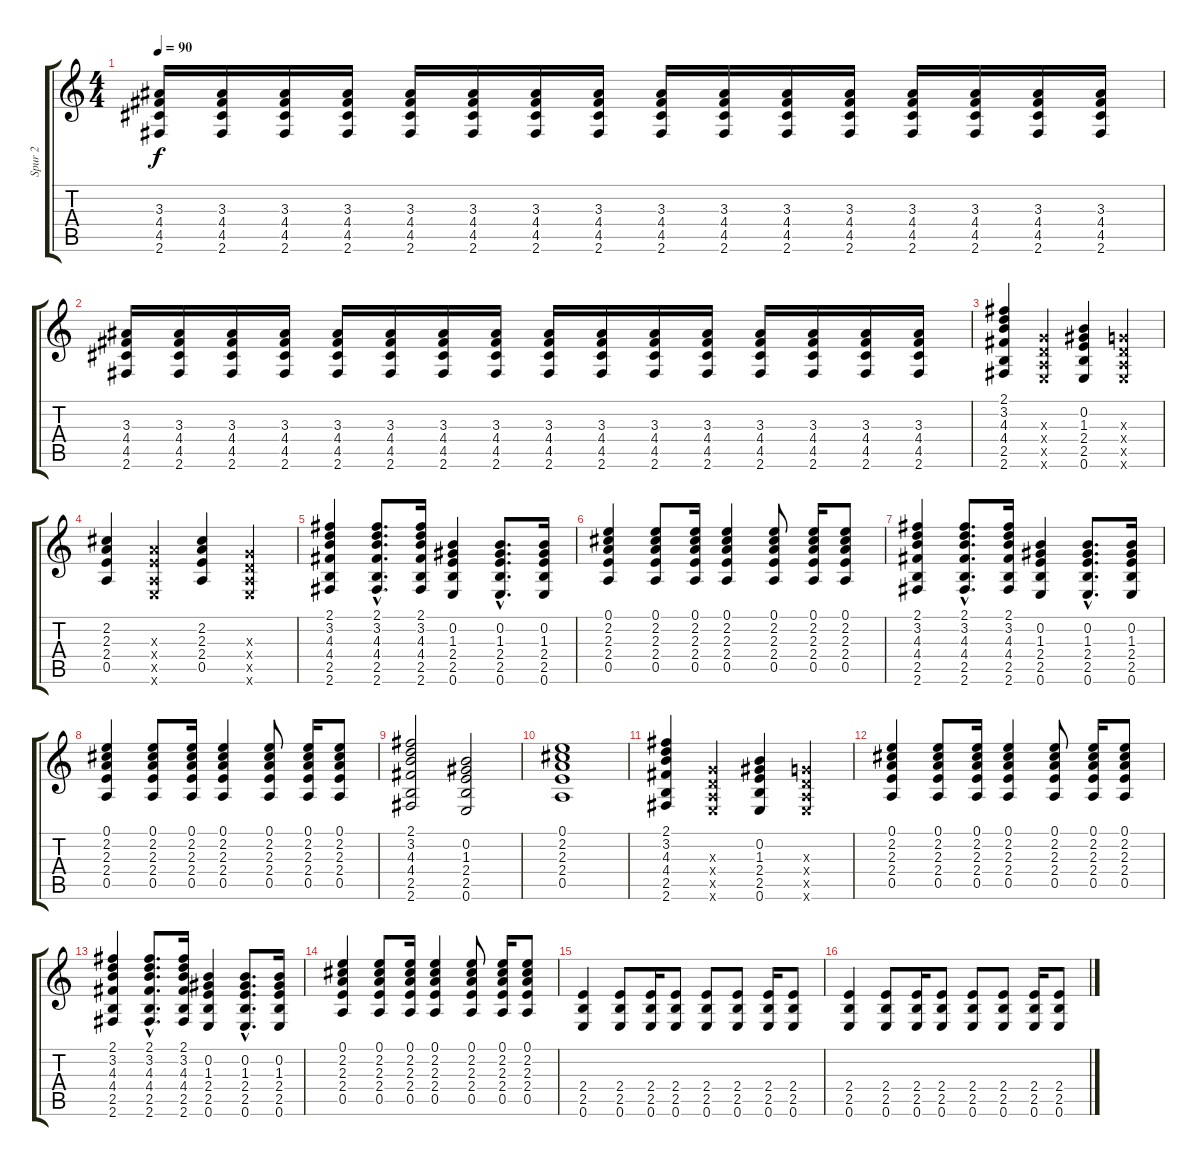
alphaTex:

\track ("Spur 2" "Spur 2") {instrument electricguitarclean}
\staff {score tabs}
\tuning (E4 B3 G3 D3 A2 E2) {hide}
\ts (4 4)
\tempo 90
\clef g2
\ks c
(3.3 4.4 4.5 2.6).16{dy f volume 8} (3.3 4.4 4.5 2.6).16{volume 14} (3.3 4.4 4.5 2.6).16 (3.3 4.4 4.5 2.6).16 (3.3 4.4 4.5 2.6).16 (3.3 4.4 4.5 2.6).16 (3.3 4.4 4.5 2.6).16 (3.3 4.4 4.5 2.6).16 (3.3 4.4 4.5 2.6).16 (3.3 4.4 4.5 2.6).16 (3.3 4.4 4.5 2.6).16 (3.3 4.4 4.5 2.6).16 (3.3 4.4 4.5 2.6).16 (3.3 4.4 4.5 2.6).16 (3.3 4.4 4.5 2.6).16 (3.3 4.4 4.5 2.6).16 |
(3.3 4.4 4.5 2.6).16 (3.3 4.4 4.5 2.6).16 (3.3 4.4 4.5 2.6).16 (3.3 4.4 4.5 2.6).16 (3.3 4.4 4.5 2.6).16 (3.3 4.4 4.5 2.6).16 (3.3 4.4 4.5 2.6).16 (3.3 4.4 4.5 2.6).16 (3.3 4.4 4.5 2.6).16 (3.3 4.4 4.5 2.6).16 (3.3 4.4 4.5 2.6).16 (3.3 4.4 4.5 2.6).16 (3.3 4.4 4.5 2.6).16 (3.3 4.4 4.5 2.6).16 (3.3 4.4 4.5 2.6).16 (3.3 4.4 4.5 2.6).16 |
(2.1 3.2 4.3 4.4 2.5 2.6).4 (0.3{x} 0.4{x} 0.5{x} 0.6{x}).4 (0.2 1.3 2.4 2.5 0.6).4 (0.3{x} 0.4{x} 0.5{x} 0.6{x}).4 |
(2.2 2.3 2.4 0.5).4 (2.3{x} 2.4{x} 0.5{x} 0.6{x}).4 (2.2 2.3 2.4 0.5).4 (0.3{x} 0.4{x} 0.5{x} 0.6{x}).4 |
(2.1 3.2 4.3 4.4 2.5 2.6).4 (2.1{hac} 3.2{hac} 4.3{hac} 4.4{hac} 2.5{hac} 2.6{hac}).8{d} (2.1 3.2 4.3 4.4 2.5 2.6).16 (0.2 1.3 2.4 2.5 0.6).4 (0.2{hac} 1.3{hac} 2.4{hac} 2.5{hac} 0.6{hac}).8{d} (0.2 1.3 2.4 2.5 0.6).16 |
(0.1 2.2 2.3 2.4 0.5).4 (0.1 2.2 2.3 2.4 0.5).8 (0.1 2.2 2.3 2.4 0.5).16 (0.1 2.2 2.3 2.4 0.5).4 (0.1 2.2 2.3 2.4 0.5).8 (0.1 2.2 2.3 2.4 0.5).16 (0.1 2.2 2.3 2.4 0.5).8 |
(2.1 3.2 4.3 4.4 2.5 2.6).4 (2.1{hac} 3.2{hac} 4.3{hac} 4.4{hac} 2.5{hac} 2.6{hac}).8{d} (2.1 3.2 4.3 4.4 2.5 2.6).16 (0.2 1.3 2.4 2.5 0.6).4 (0.2{hac} 1.3{hac} 2.4{hac} 2.5{hac} 0.6{hac}).8{d} (0.2 1.3 2.4 2.5 0.6).16 |
(0.1 2.2 2.3 2.4 0.5).4 (0.1 2.2 2.3 2.4 0.5).8 (0.1 2.2 2.3 2.4 0.5).16 (0.1 2.2 2.3 2.4 0.5).4 (0.1 2.2 2.3 2.4 0.5).8 (0.1 2.2 2.3 2.4 0.5).16 (0.1 2.2 2.3 2.4 0.5).8 |
(2.1 3.2 4.3 4.4 2.5 2.6).2 (0.2 1.3 2.4 2.5 0.6).2 |
(0.1 2.2 2.3 2.4 0.5).1 |
(2.1 3.2 4.3 4.4 2.5 2.6).4 (0.3{x} 0.4{x} 0.5{x} 0.6{x}).4 (0.2 1.3 2.4 2.5 0.6).4 (0.3{x} 0.4{x} 0.5{x} 0.6{x}).4 |
(0.1 2.2 2.3 2.4 0.5).4 (0.1 2.2 2.3 2.4 0.5).8 (0.1 2.2 2.3 2.4 0.5).16 (0.1 2.2 2.3 2.4 0.5).4 (0.1 2.2 2.3 2.4 0.5).8 (0.1 2.2 2.3 2.4 0.5).16 (0.1 2.2 2.3 2.4 0.5).8 |
(2.1 3.2 4.3 4.4 2.5 2.6).4{volume 14 instrument overdrivenguitar} (2.1{hac} 3.2{hac} 4.3{hac} 4.4{hac} 2.5{hac} 2.6{hac}).8{d} (2.1 3.2 4.3 4.4 2.5 2.6).16 (0.2 1.3 2.4 2.5 0.6).4 (0.2{hac} 1.3{hac} 2.4{hac} 2.5{hac} 0.6{hac}).8{d} (0.2 1.3 2.4 2.5 0.6).16 |
(0.1 2.2 2.3 2.4 0.5).4 (0.1 2.2 2.3 2.4 0.5).8 (0.1 2.2 2.3 2.4 0.5).16 (0.1 2.2 2.3 2.4 0.5).4 (0.1 2.2 2.3 2.4 0.5).8 (0.1 2.2 2.3 2.4 0.5).16 (0.1 2.2 2.3 2.4 0.5).8 |
(2.4 2.5 0.6).4{instrument distortionguitar} (2.4 2.5 0.6).8 (2.4 2.5 0.6).16 (2.4 2.5 0.6).8 (2.4 2.5 0.6).8 (2.4 2.5 0.6).8 (2.4 2.5 0.6).16 (2.4 2.5 0.6).8 |
(2.4 2.5 0.6).4{instrument distortionguitar} (2.4 2.5 0.6).8 (2.4 2.5 0.6).16 (2.4 2.5 0.6).8 (2.4 2.5 0.6).8 (2.4 2.5 0.6).8 (2.4 2.5 0.6).16 (2.4 2.5 0.6).8
